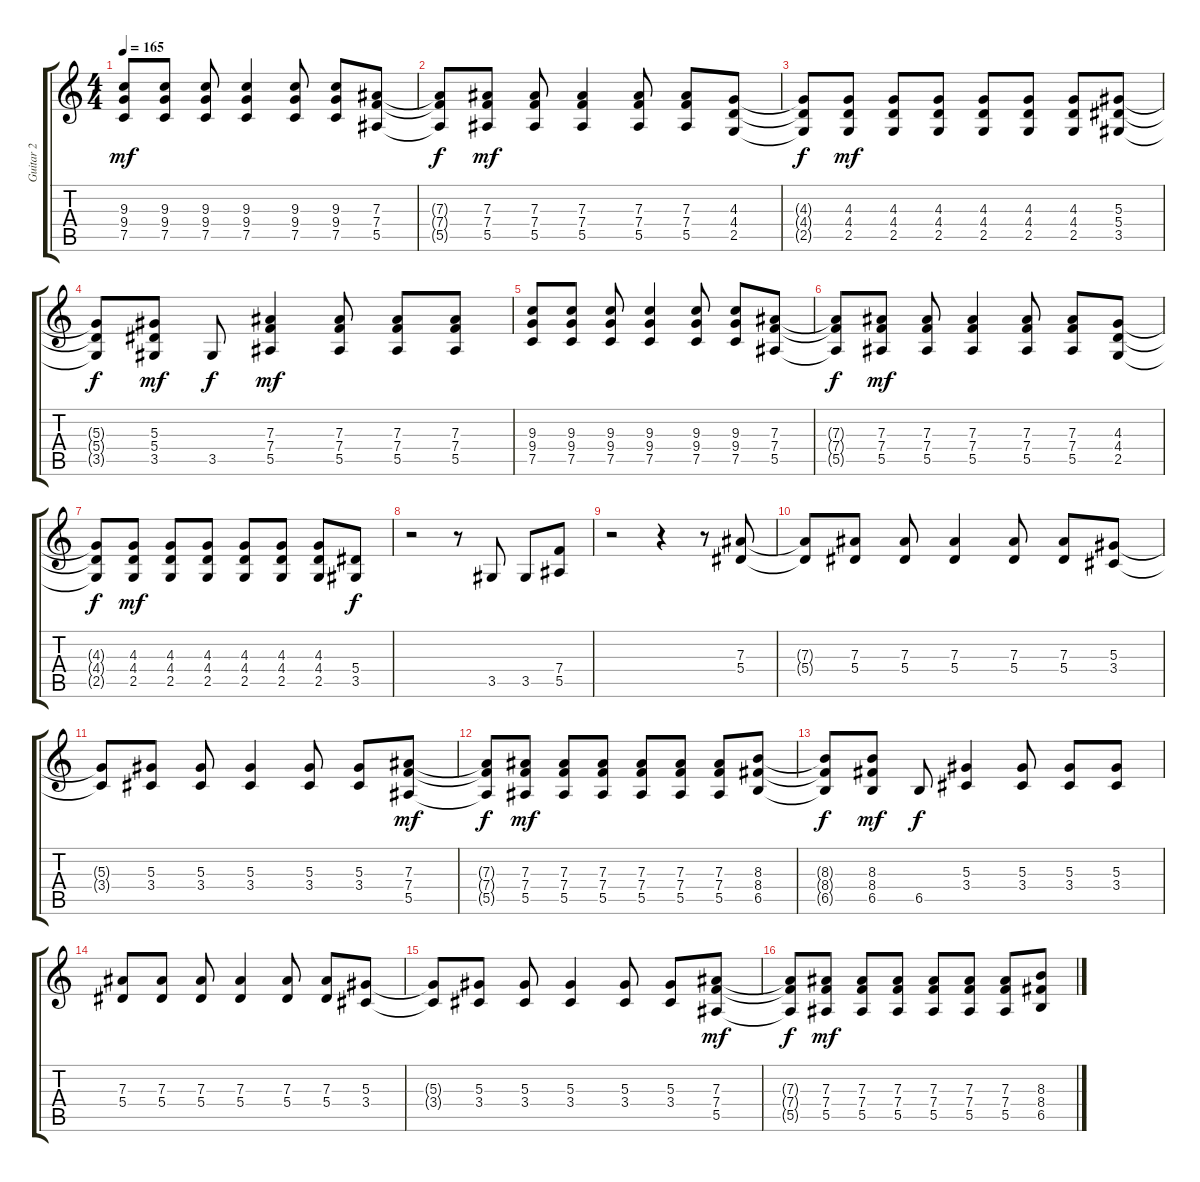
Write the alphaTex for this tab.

\track ("Guitar 2" "Guitar 2") {instrument distortionguitar}
\staff {score tabs}
\tuning (C4 G3 Eb3 Bb2 F2 C2) {hide}
\ts (4 4)
\tempo 165
\clef g2
\ks c
(9.3 9.4 7.5).8{dy mf balance 7} (9.3 9.4 7.5).8 (9.3 9.4 7.5).8 (9.3 9.4 7.5).4 (9.3 9.4 7.5).8 (9.3 9.4 7.5).8 (7.3 7.4 5.5).8 |
(7.3{t} 7.4{t} 5.5{t}).8{dy f} (7.3 7.4 5.5).8{dy mf} (7.3 7.4 5.5).8 (7.3 7.4 5.5).4 (7.3 7.4 5.5).8 (7.3 7.4 5.5).8 (4.3 4.4 2.5).8 |
(4.3{t} 4.4{t} 2.5{t}).8{dy f} (4.3 4.4 2.5).8{dy mf} (4.3 4.4 2.5).8 (4.3 4.4 2.5).8 (4.3 4.4 2.5).8 (4.3 4.4 2.5).8 (4.3 4.4 2.5).8 (5.3 5.4 3.5).8 |
(5.3{t} 5.4{t} 3.5{t}).8{dy f} (5.3 5.4 3.5).8{dy mf} 3.5.8{dy f} (7.3 7.4 5.5).4{dy mf} (7.3 7.4 5.5).8 (7.3 7.4 5.5).8 (7.3 7.4 5.5).8 |
(9.3 9.4 7.5).8 (9.3 9.4 7.5).8 (9.3 9.4 7.5).8 (9.3 9.4 7.5).4 (9.3 9.4 7.5).8 (9.3 9.4 7.5).8 (7.3 7.4 5.5).8 |
(7.3{t} 7.4{t} 5.5{t}).8{dy f} (7.3 7.4 5.5).8{dy mf} (7.3 7.4 5.5).8 (7.3 7.4 5.5).4 (7.3 7.4 5.5).8 (7.3 7.4 5.5).8 (4.3 4.4 2.5).8 |
(4.3{t} 4.4{t} 2.5{t}).8{dy f} (4.3 4.4 2.5).8{dy mf} (4.3 4.4 2.5).8 (4.3 4.4 2.5).8 (4.3 4.4 2.5).8 (4.3 4.4 2.5).8 (4.3 4.4 2.5).8 (5.4 3.5).8{dy f} |
r.2 r.8 3.5.8 3.5.8 (7.4 5.5).8 |
r.2 r.4 r.8 (7.3 5.4).8 |
(7.3{t} 5.4{t}).8 (7.3 5.4).8 (7.3 5.4).8 (7.3 5.4).4 (7.3 5.4).8 (7.3 5.4).8 (5.3 3.4).8 |
(5.3{t} 3.4{t}).8 (5.3 3.4).8 (5.3 3.4).8 (5.3 3.4).4 (5.3 3.4).8 (5.3 3.4).8 (7.3 7.4 5.5).8{dy mf} |
(7.3{t} 7.4{t} 5.5{t}).8{dy f} (7.3 7.4 5.5).8{dy mf} (7.3 7.4 5.5).8 (7.3 7.4 5.5).8 (7.3 7.4 5.5).8 (7.3 7.4 5.5).8 (7.3 7.4 5.5).8 (8.3 8.4 6.5).8 |
(8.3{t} 8.4{t} 6.5{t}).8{dy f} (8.3 8.4 6.5).8{dy mf} 6.5.8{dy f} (5.3 3.4).4 (5.3 3.4).8 (5.3 3.4).8 (5.3 3.4).8 |
(7.3 5.4).8 (7.3 5.4).8 (7.3 5.4).8 (7.3 5.4).4 (7.3 5.4).8 (7.3 5.4).8 (5.3 3.4).8 |
(5.3{t} 3.4{t}).8 (5.3 3.4).8 (5.3 3.4).8 (5.3 3.4).4 (5.3 3.4).8 (5.3 3.4).8 (7.3 7.4 5.5).8{dy mf} |
(7.3{t} 7.4{t} 5.5{t}).8{dy f} (7.3 7.4 5.5).8{dy mf} (7.3 7.4 5.5).8 (7.3 7.4 5.5).8 (7.3 7.4 5.5).8 (7.3 7.4 5.5).8 (7.3 7.4 5.5).8 (8.3 8.4 6.5).8
